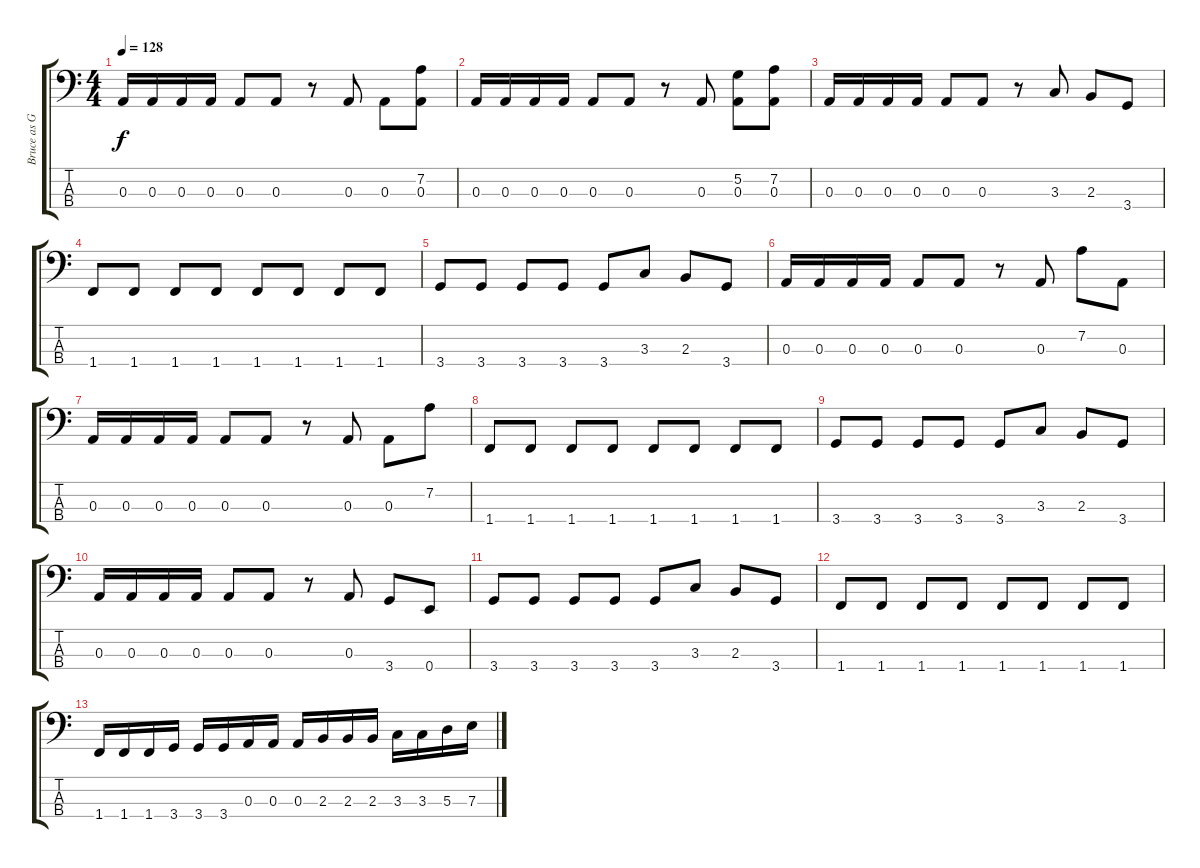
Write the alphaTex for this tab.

\track ("Bruce as GENE" "Bruce as G") {instrument electricbassfinger}
\staff {score tabs}
\tuning (G2 D2 A1 E1) {hide}
\ts (4 4)
\tempo 128
\clef f4
\ks c
0.3.16{dy f} 0.3.16 0.3.16 0.3.16 0.3.8 0.3.8 r.8 0.3.8 0.3.8 (7.2 0.3).8 |
0.3.16 0.3.16 0.3.16 0.3.16 0.3.8 0.3.8 r.8 0.3.8 (5.2 0.3).8 (7.2 0.3).8 |
0.3.16 0.3.16 0.3.16 0.3.16 0.3.8 0.3.8 r.8 3.3.8 2.3.8 3.4.8 |
1.4.8 1.4.8 1.4.8 1.4.8 1.4.8 1.4.8 1.4.8 1.4.8 |
3.4.8 3.4.8 3.4.8 3.4.8 3.4.8 3.3.8 2.3.8 3.4.8 |
0.3.16 0.3.16 0.3.16 0.3.16 0.3.8 0.3.8 r.8 0.3.8 7.2.8 0.3.8 |
0.3.16 0.3.16 0.3.16 0.3.16 0.3.8 0.3.8 r.8 0.3.8 0.3.8 7.2.8 |
1.4.8 1.4.8 1.4.8 1.4.8 1.4.8 1.4.8 1.4.8 1.4.8 |
3.4.8 3.4.8 3.4.8 3.4.8 3.4.8 3.3.8 2.3.8 3.4.8 |
0.3.16 0.3.16 0.3.16 0.3.16 0.3.8 0.3.8 r.8 0.3.8 3.4.8 0.4.8 |
3.4.8 3.4.8 3.4.8 3.4.8 3.4.8 3.3.8 2.3.8 3.4.8 |
1.4.8 1.4.8 1.4.8 1.4.8 1.4.8 1.4.8 1.4.8 1.4.8 |
1.4.16 1.4.16 1.4.16 3.4.16 3.4.16 3.4.16 0.3.16 0.3.16 0.3.16 2.3.16 2.3.16 2.3.16 3.3.16 3.3.16 5.3.16 7.3.16
